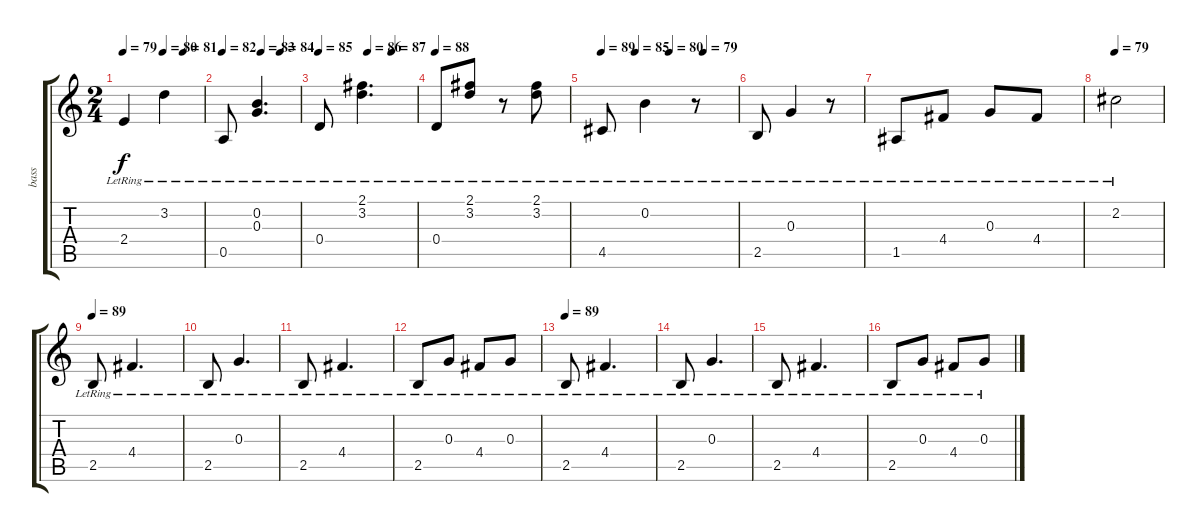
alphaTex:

\track ("bass" "bass") {instrument acousticguitarnylon}
\staff {score tabs}
\tuning (E4 B3 G3 D3 A2 E2) {hide}
\ts (2 4)
\tempo 79
\tempo (80 0.5)
\tempo (81 0.75)
\clef g2
\ks c
2.4{lr}.4{dy f} 3.2{lr}.4 |
\tempo 82
\tempo (83 0.5)
\tempo (84 0.75)
0.5{lr}.8 (0.2{lr} 0.3{lr}).4{d} |
\tempo 85
\tempo (86 0.5)
\tempo (87 0.75)
0.4{lr}.8 (2.1{lr} 3.2{lr}).4{d} |
\tempo 88
0.4{lr}.8 (2.1{lr} 3.2{lr}).8 r.8 (2.1{lr} 3.2{lr}).8 |
\tempo 89
\tempo (85 0.25)
\tempo (80 0.5)
\tempo (79 0.75)
4.5{lr}.8 0.2{lr}.4 r.8 |
2.5{lr}.8 0.3{lr}.4 r.8 |
1.5{lr}.8 4.4{lr}.8 0.3{lr}.8 4.4{lr}.8 |
\tempo 79
2.2{lr}.2 |
\tempo 89
2.5{lr}.8 4.4{lr}.4{d} |
2.5{lr}.8 0.3{lr}.4{d} |
2.5{lr}.8 4.4{lr}.4{d} |
2.5{lr}.8 0.3{lr}.8 4.4{lr}.8 0.3{lr}.8 |
\tempo 89
2.5{lr}.8 4.4{lr}.4{d} |
2.5{lr}.8 0.3{lr}.4{d} |
2.5{lr}.8 4.4{lr}.4{d} |
2.5{lr}.8 0.3{lr}.8 4.4{lr}.8 0.3{lr}.8
